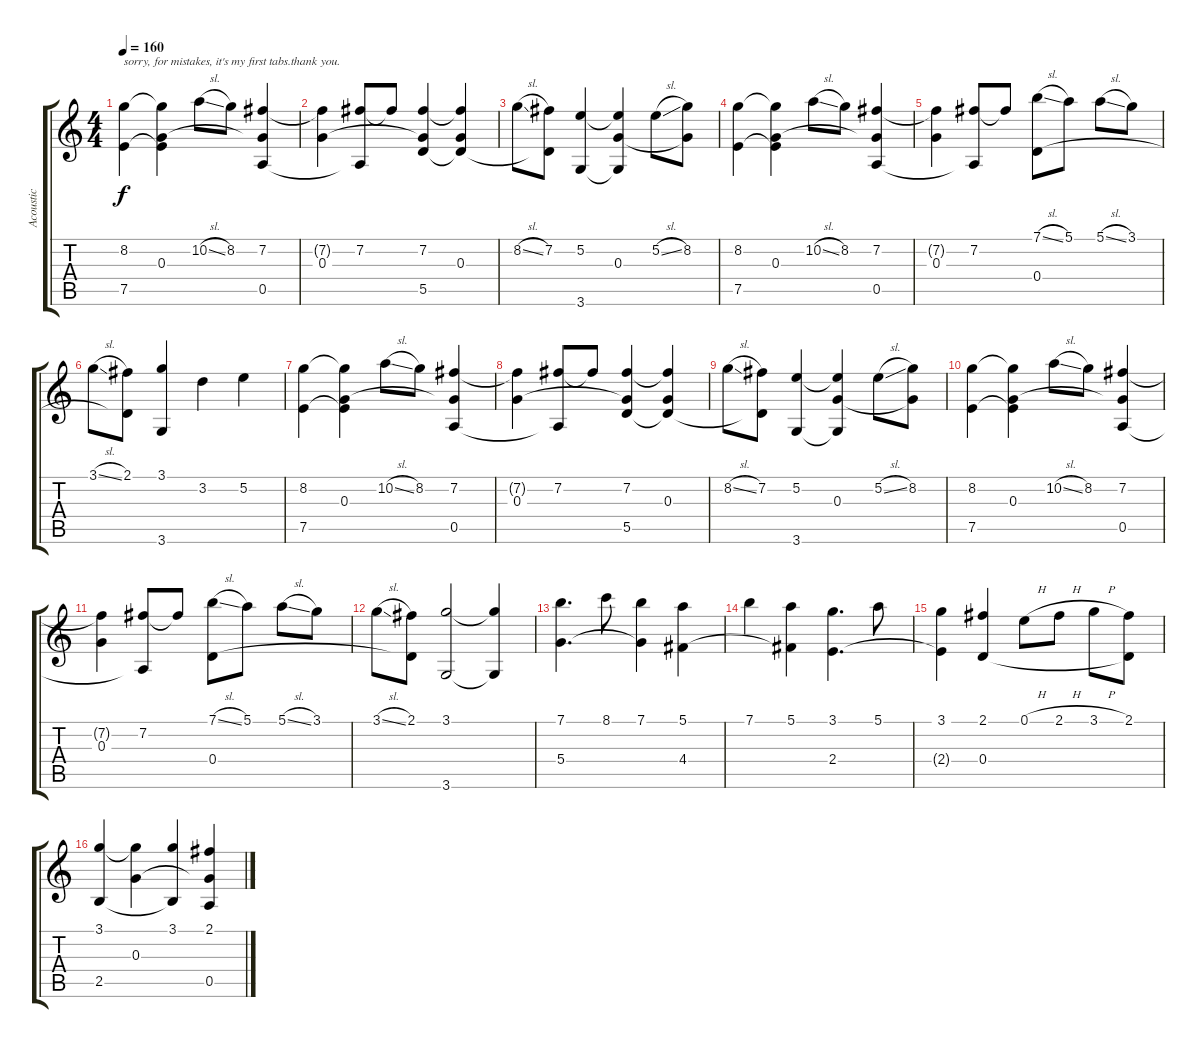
\track ("Acoustic " "Acoustic ") {instrument acousticguitarsteel}
\staff {score tabs}
\tuning (E4 B3 G3 D3 A2 E2) {hide}
\ts (4 4)
\tempo 160
\clef g2
\ks c
(8.2 7.5).4{txt "sorry, for mistakes, it's my first tabs.thank you." dy f instrument acousticguitarsteel} (8.2{t} 0.3 7.5{t}).4 10.2{sl}.8 8.2.8 (7.2 0.3{t} 0.5).4 |
(7.2{t} 0.3).4 (7.2 0.5{t}).8 7.2{t}.8 (7.2 0.3{t} 5.5).4 (7.2{t} 0.3 5.5{t}).4 |
8.2{sl}.8 (7.2 5.5{t}).8 (5.2 3.6).4 (5.2{t} 0.3 3.6{t}).4 5.2{sl}.8 (8.2 0.3{t}).8 |
(8.2 7.5).4 (8.2{t} 0.3 7.5{t}).4 10.2{sl}.8 8.2.8 (7.2 0.3{t} 0.5).4 |
(7.2{t} 0.3).4 (7.2 0.5{t}).8 7.2{t}.8 (7.1{sl} 0.4).8 5.1.8 5.1{sl}.8 3.1.8 |
3.1{sl}.8 (2.1 0.4{t}).8 (3.1 3.6).4 3.2.4 5.2.4 |
(8.2 7.5).4 (8.2{t} 0.3 7.5{t}).4 10.2{sl}.8 8.2.8 (7.2 0.3{t} 0.5).4 |
(7.2{t} 0.3).4 (7.2 0.5{t}).8 7.2{t}.8 (7.2 0.3{t} 5.5).4 (7.2{t} 0.3 5.5{t}).4 |
8.2{sl}.8 (7.2 5.5{t}).8 (5.2 3.6).4 (5.2{t} 0.3 3.6{t}).4 5.2{sl}.8 (8.2 0.3{t}).8 |
(8.2 7.5).4 (8.2{t} 0.3 7.5{t}).4 10.2{sl}.8 8.2.8 (7.2 0.3{t} 0.5).4 |
(7.2{t} 0.3).4 (7.2 0.5{t}).8 7.2{t}.8 (7.1{sl} 0.4).8 5.1.8 5.1{sl}.8 3.1.8 |
3.1{sl}.8 (2.1 0.4{t}).8 (3.1 3.6).2 (3.1{t} 3.6{t}).4 |
(7.1 5.4).4{d} 8.1.8 (7.1 5.4{t}).4 (5.1 4.4).4 |
7.1.4 (5.1 4.4{t}).4 (3.1 2.4).4{d} 5.1.8 |
(3.1 2.4{t}).4 (2.1 0.4).4 0.1{h}.8 2.1{h}.8 3.1{h}.8 (2.1 0.4{t}).8 |
(3.1 2.5).4 (3.1{t} 0.3).4 (3.1 2.5{t}).4 (2.1 0.3{t} 0.5).4
